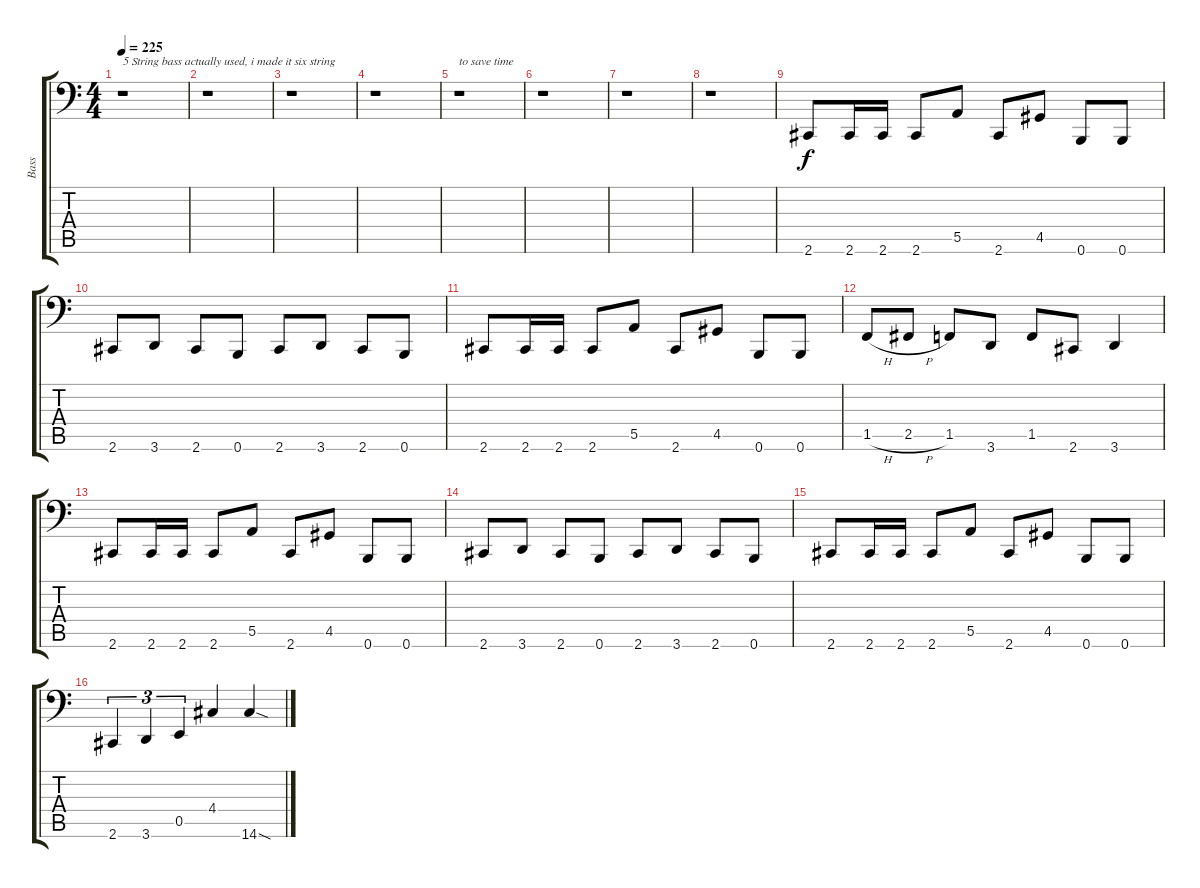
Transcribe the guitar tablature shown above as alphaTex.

\track ("Bass" "Bass") {instrument electricbasspick}
\staff {score tabs}
\tuning (B2 Gb2 D2 A1 E1 B0) {hide}
\ts (4 4)
\tempo 225
\clef f4
\ks c
r.1{txt "5 String bass actually used, i made it six string" dy f instrument electricbasspick} |
r.1 |
r.1 |
r.1 |
r.1{txt "to save time"} |
r.1 |
r.1 |
r.1 |
2.6.8 2.6.16 2.6.16 2.6.8 5.5.8 2.6.8 4.5.8 0.6.8 0.6.8 |
2.6.8 3.6.8 2.6.8 0.6.8 2.6.8 3.6.8 2.6.8 0.6.8 |
2.6.8 2.6.16 2.6.16 2.6.8 5.5.8 2.6.8 4.5.8 0.6.8 0.6.8 |
1.5{h}.8 2.5{h}.8 1.5.8 3.6.8 1.5.8 2.6.8 3.6.4 |
2.6.8 2.6.16 2.6.16 2.6.8 5.5.8 2.6.8 4.5.8 0.6.8 0.6.8 |
2.6.8 3.6.8 2.6.8 0.6.8 2.6.8 3.6.8 2.6.8 0.6.8 |
2.6.8 2.6.16 2.6.16 2.6.8 5.5.8 2.6.8 4.5.8 0.6.8 0.6.8 |
2.6.4{tu (3 2)} 3.6.4{tu (3 2)} 0.5.4{tu (3 2)} 4.4.4 14.6{sod}.4
